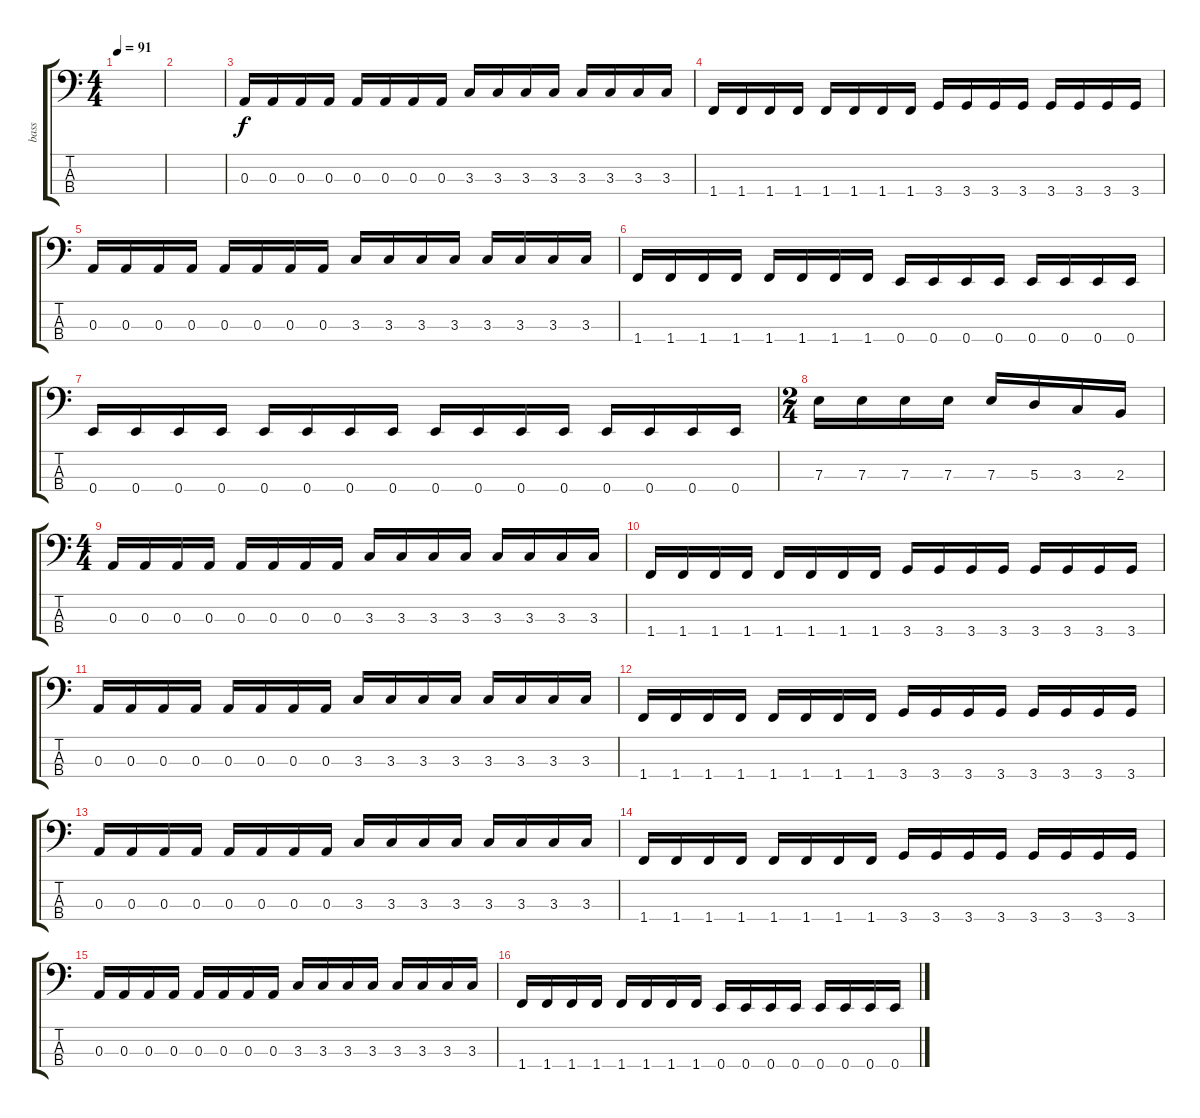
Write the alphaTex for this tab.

\track ("bass" "bass") {instrument electricbasspick}
\staff {score tabs}
\tuning (G2 D2 A1 E1) {hide}
\ts (4 4)
\tempo 91
\clef f4
\ks c
|
|
0.3.16 0.3.16 0.3.16 0.3.16 0.3.16 0.3.16 0.3.16 0.3.16 3.3.16 3.3.16 3.3.16 3.3.16 3.3.16 3.3.16 3.3.16 3.3.16 |
1.4.16 1.4.16 1.4.16 1.4.16 1.4.16 1.4.16 1.4.16 1.4.16 3.4.16 3.4.16 3.4.16 3.4.16 3.4.16 3.4.16 3.4.16 3.4.16 |
0.3.16 0.3.16 0.3.16 0.3.16 0.3.16 0.3.16 0.3.16 0.3.16 3.3.16 3.3.16 3.3.16 3.3.16 3.3.16 3.3.16 3.3.16 3.3.16 |
1.4.16 1.4.16 1.4.16 1.4.16 1.4.16 1.4.16 1.4.16 1.4.16 0.4.16 0.4.16 0.4.16 0.4.16 0.4.16 0.4.16 0.4.16 0.4.16 |
0.4.16 0.4.16 0.4.16 0.4.16 0.4.16 0.4.16 0.4.16 0.4.16 0.4.16 0.4.16 0.4.16 0.4.16 0.4.16 0.4.16 0.4.16 0.4.16 |
\ts (2 4)
7.3.16 7.3.16 7.3.16 7.3.16 7.3.16 5.3.16 3.3.16 2.3.16 |
\ts (4 4)
0.3.16 0.3.16 0.3.16 0.3.16 0.3.16 0.3.16 0.3.16 0.3.16 3.3.16 3.3.16 3.3.16 3.3.16 3.3.16 3.3.16 3.3.16 3.3.16 |
1.4.16 1.4.16 1.4.16 1.4.16 1.4.16 1.4.16 1.4.16 1.4.16 3.4.16 3.4.16 3.4.16 3.4.16 3.4.16 3.4.16 3.4.16 3.4.16 |
0.3.16 0.3.16 0.3.16 0.3.16 0.3.16 0.3.16 0.3.16 0.3.16 3.3.16 3.3.16 3.3.16 3.3.16 3.3.16 3.3.16 3.3.16 3.3.16 |
1.4.16 1.4.16 1.4.16 1.4.16 1.4.16 1.4.16 1.4.16 1.4.16 3.4.16 3.4.16 3.4.16 3.4.16 3.4.16 3.4.16 3.4.16 3.4.16 |
0.3.16 0.3.16 0.3.16 0.3.16 0.3.16 0.3.16 0.3.16 0.3.16 3.3.16 3.3.16 3.3.16 3.3.16 3.3.16 3.3.16 3.3.16 3.3.16 |
1.4.16 1.4.16 1.4.16 1.4.16 1.4.16 1.4.16 1.4.16 1.4.16 3.4.16 3.4.16 3.4.16 3.4.16 3.4.16 3.4.16 3.4.16 3.4.16 |
0.3.16 0.3.16 0.3.16 0.3.16 0.3.16 0.3.16 0.3.16 0.3.16 3.3.16 3.3.16 3.3.16 3.3.16 3.3.16 3.3.16 3.3.16 3.3.16 |
1.4.16 1.4.16 1.4.16 1.4.16 1.4.16 1.4.16 1.4.16 1.4.16 0.4.16 0.4.16 0.4.16 0.4.16 0.4.16 0.4.16 0.4.16 0.4.16
